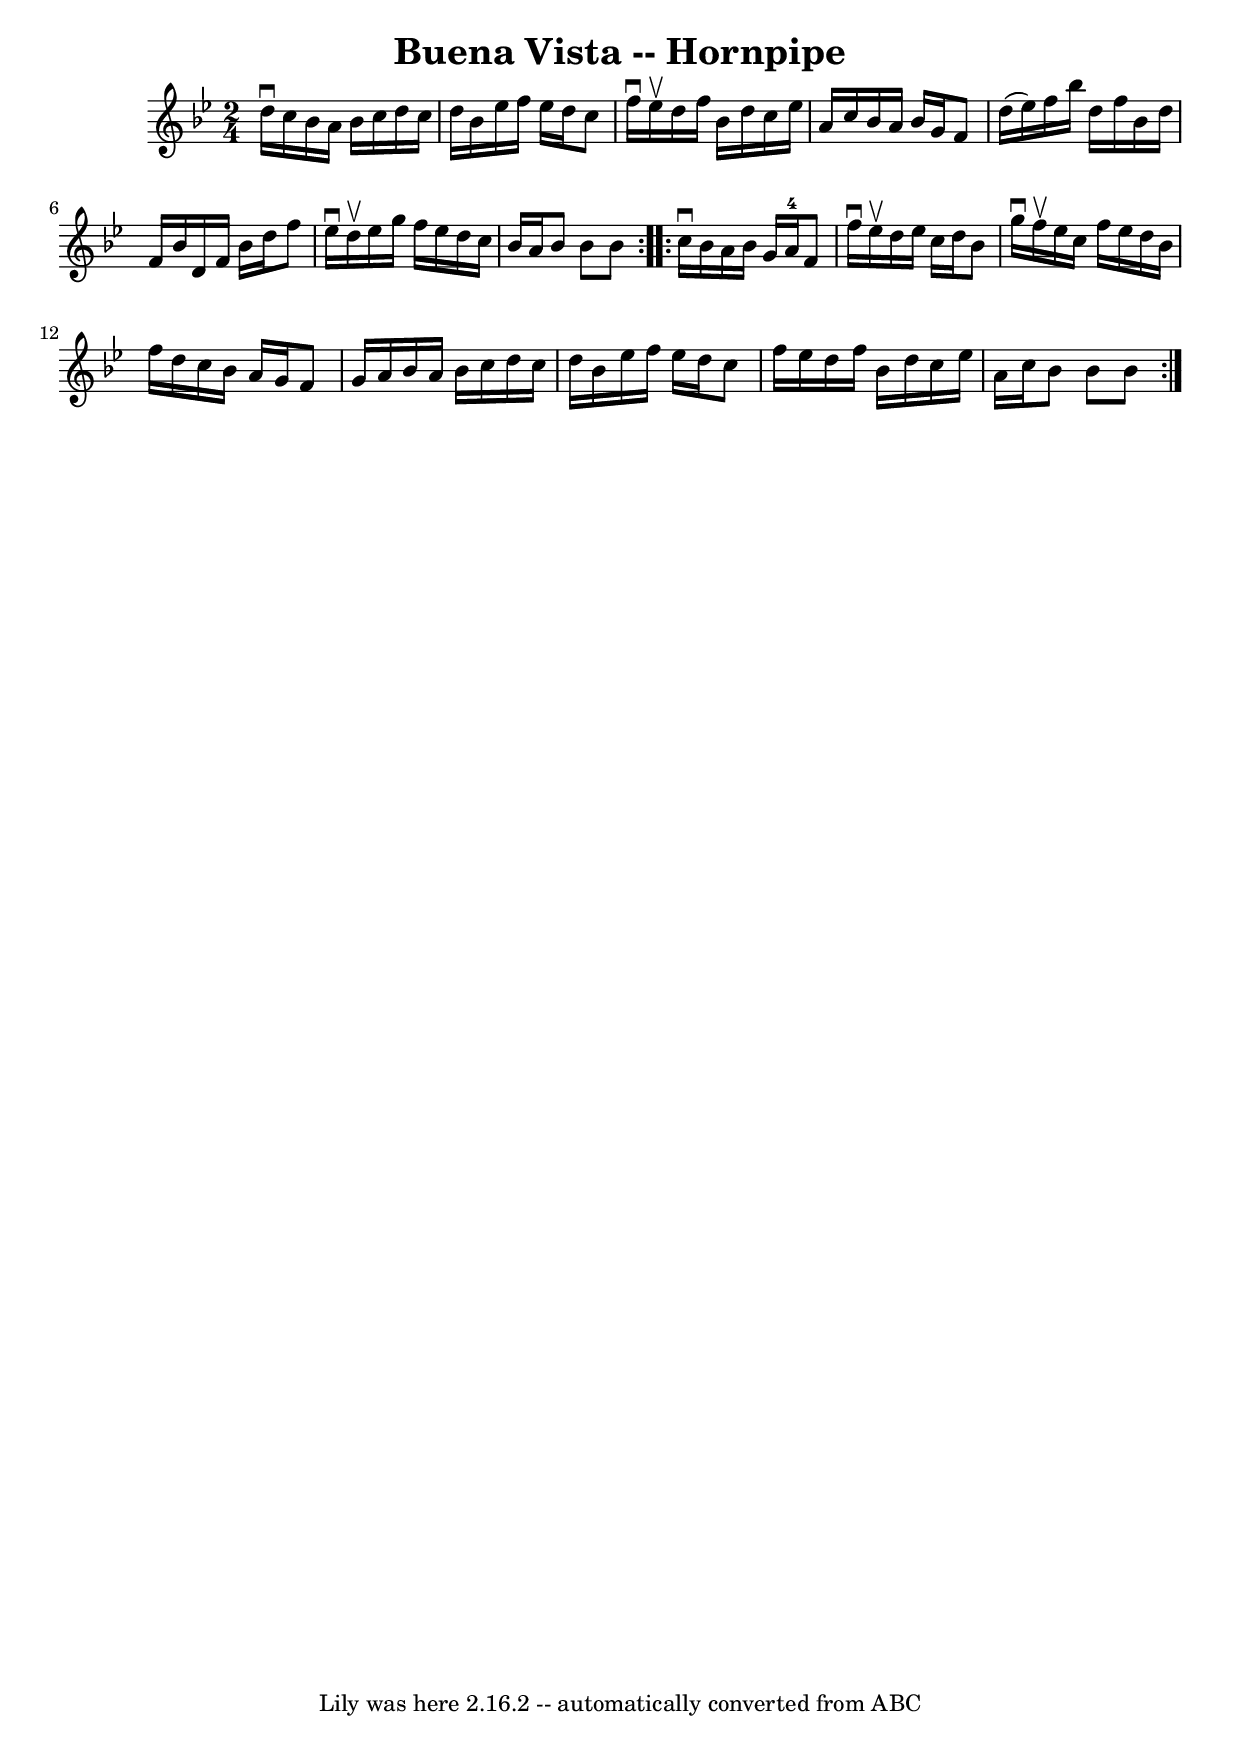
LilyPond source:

\version "2.16.2"
\include "Mammoth.ily"
\header {
	%% book = "Cole's 1000 Fiddle Tunes"
	crossRefNumber = "1"
	footnotes = ""
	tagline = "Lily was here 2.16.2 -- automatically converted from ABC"
	title = "Buena Vista -- Hornpipe"
}
voicedefault =  {


\repeat volta 2 {
\time 2/4 
\key bes \major d''16^\downbow c''16  |
 bes'16 a'16  
 bes'16 c''16 d''16 c''16 d''16 bes'16  |
 ees''16    
f''16 ees''16 d''16 c''8 f''16^\downbow ees''16^\upbow |
 
 d''16 f''16 bes'16 d''16 c''16 ees''16 a'16 c''16  
|
 bes'16 a'16 bes'16 g'16 f'8 d''16 (ees''16) 
|
 f''16 bes''16 d''16 f''16 bes'16 d''16 f'16    
bes'16  |
 d'16 f'16 bes'16 d''16 f''8 ees''16^\downbow 
 d''16^\upbow |
 ees''16 g''16 f''16 ees''16 d''16    
c''16 bes'16 a'16  |
 bes'8 bes'8 bes'8  }     
\repeat volta 2 { c''16^\downbow bes'16  |
 a'16 bes'16 g'16 
 a'16-4 f'8 f''16^\downbow ees''16^\upbow |
 d''16    
ees''16 c''16 d''16 bes'8 g''16^\downbow f''16^\upbow |
  
 ees''16 c''16 f''16 ees''16 d''16 bes'16 f''16 d''16  
|
 c''16 bes'16 a'16 g'16 f'8 g'16 a'16  |
     
bes'16 a'16 bes'16 c''16 d''16 c''16 d''16 bes'16  
|
 ees''16 f''16 ees''16 d''16 c''8 f''16 ees''16  
|
 d''16 f''16 bes'16 d''16 c''16 ees''16 a'16    
c''16  |
 bes'8 bes'8 bes'8  }   
}

\score{
    <<

	\context Staff="default"
	{
	    \voicedefault 
	}

    >>
	\layout {
	}
	\midi {}
}
